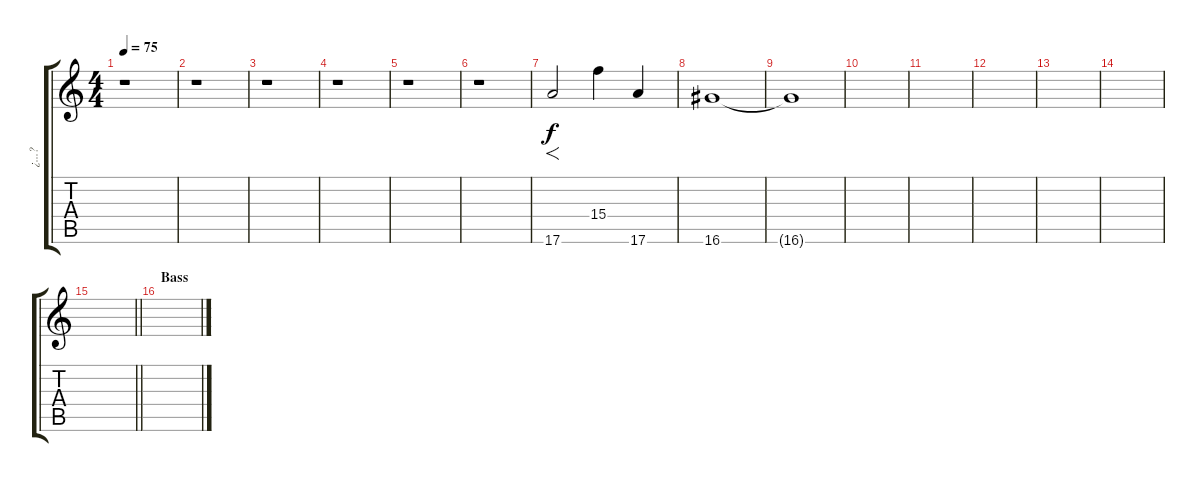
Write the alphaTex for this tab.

\track ("¿...?" "¿...?") {instrument contrabass}
\staff {score tabs}
\tuning (E4 B3 G3 D3 A2 E2) {hide}
\ts (4 4)
\tempo 75
\clef g2
\ks c
r.1{dy f} |
r.1 |
r.1 |
r.1 |
r.1 |
r.1 |
17.6.2{f} 15.4.4 17.6.4 |
16.6.1{volume 0} |
16.6{t}.1 |
|
|
|
|
|
\barLineRight lightlight
|
\section ("" "Bass")
